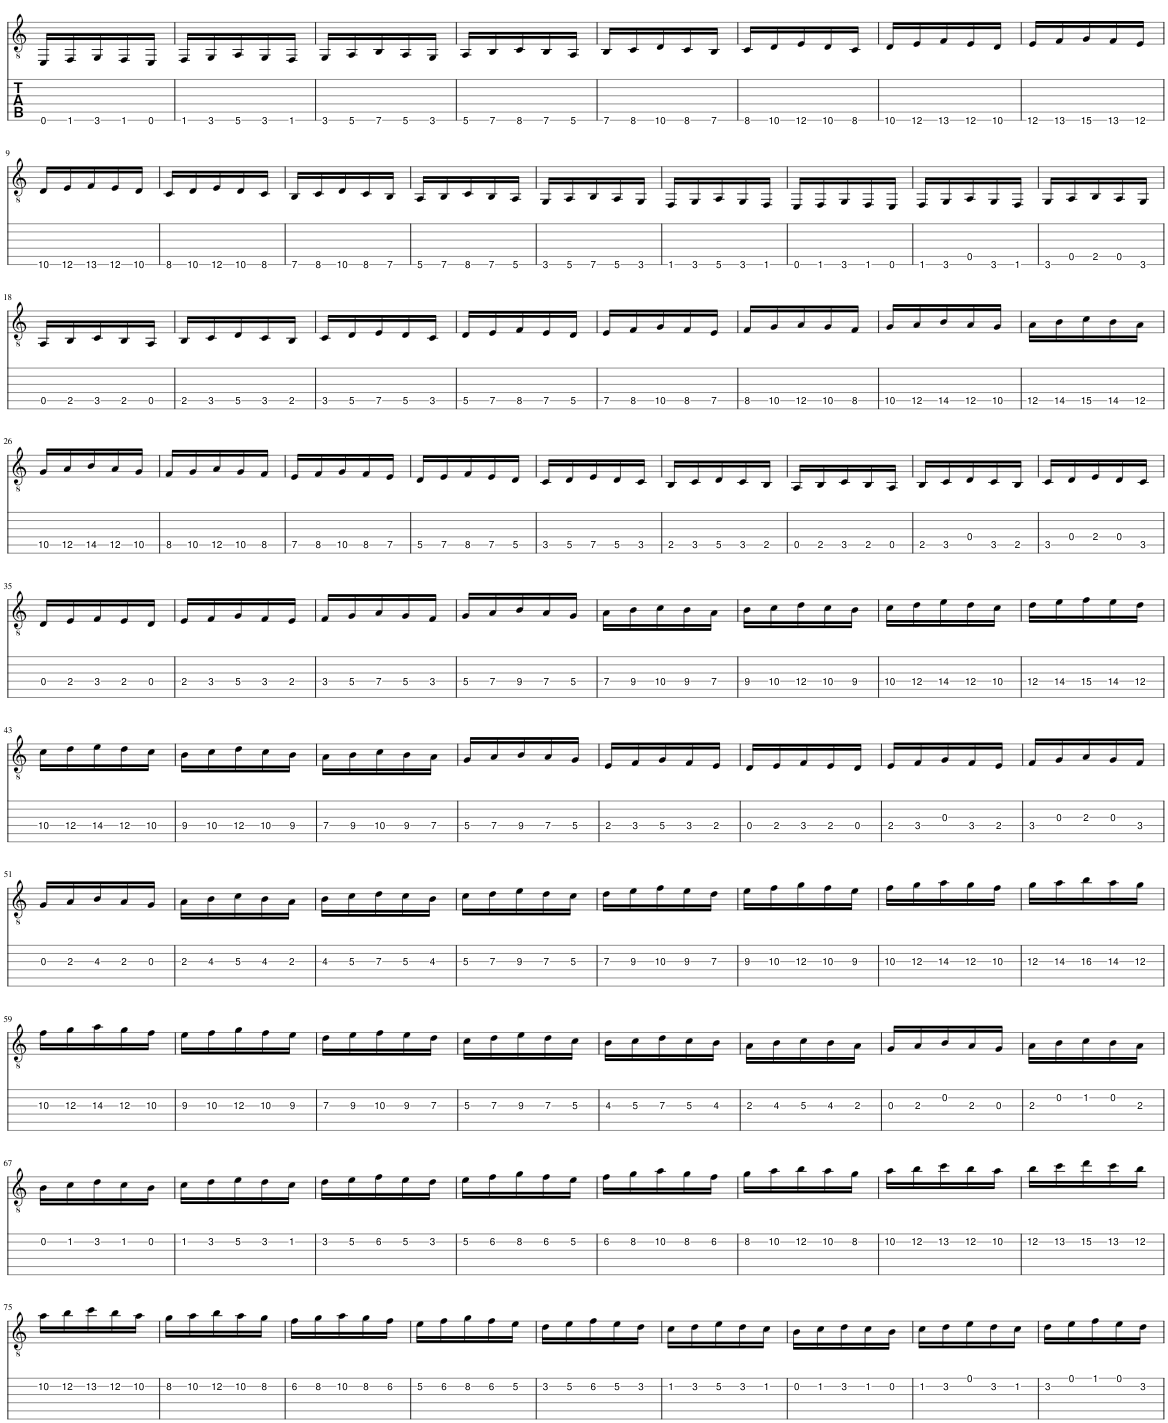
**kern	**kern
*part1	*part1
*staff2	*staff1
*I"Guitar	*
*I'Guit.	*
*stria6	*
*	*clefGv2
*k[]	*k[]
*M5/16	*M5/16
=1	=1
16EELL	16EE/LL
16FF	16FF/
16GG	16GG/
16FF	16FF/
16EEJJ	16EE/JJ
=2	=2
16FFLL	16FF/LL
16GG	16GG/
16AA	16AA/
16GG	16GG/
16FFJJ	16FF/JJ
=3	=3
16GGLL	16GG/LL
16AA	16AA/
16BB	16BB/
16AA	16AA/
16GGJJ	16GG/JJ
=4	=4
16AALL	16AA/LL
16BB	16BB/
16C	16C/
16BB	16BB/
16AAJJ	16AA/JJ
=5	=5
16BBLL	16BB/LL
16C	16C/
16D	16D/
16C	16C/
16BBJJ	16BB/JJ
=6	=6
16CLL	16C/LL
16D	16D/
16E	16E/
16D	16D/
16CJJ	16C/JJ
=7	=7
16DLL	16D/LL
16E	16E/
16F	16F/
16E	16E/
16DJJ	16D/JJ
=8	=8
16ELL	16E/LL
16F	16F/
16G	16G/
16F	16F/
16EJJ	16E/JJ
!!LO:LB:g=z
=9	=9
16DLL	16D/LL
16E	16E/
16F	16F/
16E	16E/
16DJJ	16D/JJ
=10	=10
16CLL	16C/LL
16D	16D/
16E	16E/
16D	16D/
16CJJ	16C/JJ
=11	=11
16BBLL	16BB/LL
16C	16C/
16D	16D/
16C	16C/
16BBJJ	16BB/JJ
=12	=12
16AALL	16AA/LL
16BB	16BB/
16C	16C/
16BB	16BB/
16AAJJ	16AA/JJ
=13	=13
16GGLL	16GG/LL
16AA	16AA/
16BB	16BB/
16AA	16AA/
16GGJJ	16GG/JJ
=14	=14
16FFLL	16FF/LL
16GG	16GG/
16AA	16AA/
16GG	16GG/
16FFJJ	16FF/JJ
=15	=15
16EELL	16EE/LL
16FF	16FF/
16GG	16GG/
16FF	16FF/
16EEJJ	16EE/JJ
=16	=16
16FFLL	16FF/LL
16GG	16GG/
16AA	16AA/
16GG	16GG/
16FFJJ	16FF/JJ
=17	=17
16GGLL	16GG/LL
16AA	16AA/
16BB	16BB/
16AA	16AA/
16GGJJ	16GG/JJ
!!LO:LB:g=z
=18	=18
16AALL	16AA/LL
16BB	16BB/
16C	16C/
16BB	16BB/
16AAJJ	16AA/JJ
=19	=19
16BBLL	16BB/LL
16C	16C/
16D	16D/
16C	16C/
16BBJJ	16BB/JJ
=20	=20
16CLL	16C/LL
16D	16D/
16E	16E/
16D	16D/
16CJJ	16C/JJ
=21	=21
16DLL	16D/LL
16E	16E/
16F	16F/
16E	16E/
16DJJ	16D/JJ
=22	=22
16ELL	16E/LL
16F	16F/
16G	16G/
16F	16F/
16EJJ	16E/JJ
=23	=23
16FLL	16F/LL
16G	16G/
16A	16A/
16G	16G/
16FJJ	16F/JJ
=24	=24
16GLL	16G/LL
16A	16A/
16B	16B/
16A	16A/
16GJJ	16G/JJ
=25	=25
16ALL	16A\LL
16B	16B\
16c	16c\
16B	16B\
16AJJ	16A\JJ
!!LO:LB:g=z
=26	=26
16GLL	16G/LL
16A	16A/
16B	16B/
16A	16A/
16GJJ	16G/JJ
=27	=27
16FLL	16F/LL
16G	16G/
16A	16A/
16G	16G/
16FJJ	16F/JJ
=28	=28
16ELL	16E/LL
16F	16F/
16G	16G/
16F	16F/
16EJJ	16E/JJ
=29	=29
16DLL	16D/LL
16E	16E/
16F	16F/
16E	16E/
16DJJ	16D/JJ
=30	=30
16CLL	16C/LL
16D	16D/
16E	16E/
16D	16D/
16CJJ	16C/JJ
=31	=31
16BBLL	16BB/LL
16C	16C/
16D	16D/
16C	16C/
16BBJJ	16BB/JJ
=32	=32
16AALL	16AA/LL
16BB	16BB/
16C	16C/
16BB	16BB/
16AAJJ	16AA/JJ
=33	=33
16BBLL	16BB/LL
16C	16C/
16D	16D/
16C	16C/
16BBJJ	16BB/JJ
=34	=34
16CLL	16C/LL
16D	16D/
16E	16E/
16D	16D/
16CJJ	16C/JJ
!!LO:LB:g=z
=35	=35
16DLL	16D/LL
16E	16E/
16F	16F/
16E	16E/
16DJJ	16D/JJ
=36	=36
16ELL	16E/LL
16F	16F/
16G	16G/
16F	16F/
16EJJ	16E/JJ
=37	=37
16FLL	16F/LL
16G	16G/
16A	16A/
16G	16G/
16FJJ	16F/JJ
=38	=38
16GLL	16G/LL
16A	16A/
16B	16B/
16A	16A/
16GJJ	16G/JJ
=39	=39
16ALL	16A\LL
16B	16B\
16c	16c\
16B	16B\
16AJJ	16A\JJ
=40	=40
16BLL	16B\LL
16c	16c\
16d	16d\
16c	16c\
16BJJ	16B\JJ
=41	=41
16cLL	16c\LL
16d	16d\
16e	16e\
16d	16d\
16cJJ	16c\JJ
=42	=42
16dLL	16d\LL
16e	16e\
16f	16f\
16e	16e\
16dJJ	16d\JJ
!!LO:LB:g=z
=43	=43
16cLL	16c\LL
16d	16d\
16e	16e\
16d	16d\
16cJJ	16c\JJ
=44	=44
16BLL	16B\LL
16c	16c\
16d	16d\
16c	16c\
16BJJ	16B\JJ
=45	=45
16ALL	16A\LL
16B	16B\
16c	16c\
16B	16B\
16AJJ	16A\JJ
=46	=46
16GLL	16G/LL
16A	16A/
16B	16B/
16A	16A/
16GJJ	16G/JJ
=47	=47
16ELL	16E/LL
16F	16F/
16G	16G/
16F	16F/
16EJJ	16E/JJ
=48	=48
16DLL	16D/LL
16E	16E/
16F	16F/
16E	16E/
16DJJ	16D/JJ
=49	=49
16ELL	16E/LL
16F	16F/
16G	16G/
16F	16F/
16EJJ	16E/JJ
=50	=50
16FLL	16F/LL
16G	16G/
16A	16A/
16G	16G/
16FJJ	16F/JJ
!!LO:LB:g=z
=51	=51
16GLL	16G/LL
16A	16A/
16B	16B/
16A	16A/
16GJJ	16G/JJ
=52	=52
16ALL	16A\LL
16B	16B\
16c	16c\
16B	16B\
16AJJ	16A\JJ
=53	=53
16BLL	16B\LL
16c	16c\
16d	16d\
16c	16c\
16BJJ	16B\JJ
=54	=54
16cLL	16c\LL
16d	16d\
16e	16e\
16d	16d\
16cJJ	16c\JJ
=55	=55
16dLL	16d\LL
16e	16e\
16f	16f\
16e	16e\
16dJJ	16d\JJ
=56	=56
16eLL	16e\LL
16f	16f\
16g	16g\
16f	16f\
16eJJ	16e\JJ
=57	=57
16fLL	16f\LL
16g	16g\
16a	16a\
16g	16g\
16fJJ	16f\JJ
=58	=58
16gLL	16g\LL
16a	16a\
16b	16b\
16a	16a\
16gJJ	16g\JJ
!!LO:LB:g=z
=59	=59
16fLL	16f\LL
16g	16g\
16a	16a\
16g	16g\
16fJJ	16f\JJ
=60	=60
16eLL	16e\LL
16f	16f\
16g	16g\
16f	16f\
16eJJ	16e\JJ
=61	=61
16dLL	16d\LL
16e	16e\
16f	16f\
16e	16e\
16dJJ	16d\JJ
=62	=62
16cLL	16c\LL
16d	16d\
16e	16e\
16d	16d\
16cJJ	16c\JJ
=63	=63
16BLL	16B\LL
16c	16c\
16d	16d\
16c	16c\
16BJJ	16B\JJ
=64	=64
16ALL	16A\LL
16B	16B\
16c	16c\
16B	16B\
16AJJ	16A\JJ
=65	=65
16GLL	16G/LL
16A	16A/
16B	16B/
16A	16A/
16GJJ	16G/JJ
=66	=66
16ALL	16A\LL
16B	16B\
16c	16c\
16B	16B\
16AJJ	16A\JJ
!!LO:LB:g=z
=67	=67
16BLL	16B\LL
16c	16c\
16d	16d\
16c	16c\
16BJJ	16B\JJ
=68	=68
16cLL	16c\LL
16d	16d\
16e	16e\
16d	16d\
16cJJ	16c\JJ
=69	=69
16dLL	16d\LL
16e	16e\
16f	16f\
16e	16e\
16dJJ	16d\JJ
=70	=70
16eLL	16e\LL
16f	16f\
16g	16g\
16f	16f\
16eJJ	16e\JJ
=71	=71
16fLL	16f\LL
16g	16g\
16a	16a\
16g	16g\
16fJJ	16f\JJ
=72	=72
16gLL	16g\LL
16a	16a\
16b	16b\
16a	16a\
16gJJ	16g\JJ
=73	=73
16aLL	16a\LL
16b	16b\
16cc	16cc\
16b	16b\
16aJJ	16a\JJ
=74	=74
16bLL	16b\LL
16cc	16cc\
16dd	16dd\
16cc	16cc\
16bJJ	16b\JJ
!!LO:LB:g=z
=75	=75
16aLL	16a\LL
16b	16b\
16cc	16cc\
16b	16b\
16aJJ	16a\JJ
=76	=76
16gLL	16g\LL
16a	16a\
16b	16b\
16a	16a\
16gJJ	16g\JJ
=77	=77
16fLL	16f\LL
16g	16g\
16a	16a\
16g	16g\
16fJJ	16f\JJ
=78	=78
16eLL	16e\LL
16f	16f\
16g	16g\
16f	16f\
16eJJ	16e\JJ
=79	=79
16dLL	16d\LL
16e	16e\
16f	16f\
16e	16e\
16dJJ	16d\JJ
=80	=80
16cLL	16c\LL
16d	16d\
16e	16e\
16d	16d\
16cJJ	16c\JJ
=81	=81
16BLL	16B\LL
16c	16c\
16d	16d\
16c	16c\
16BJJ	16B\JJ
=82	=82
16cLL	16c\LL
16d	16d\
16e	16e\
16d	16d\
16cJJ	16c\JJ
=83	=83
16dLL	16d\LL
16e	16e\
16f	16f\
16e	16e\
16dJJ	16d\JJ
=	=
*-	*-
